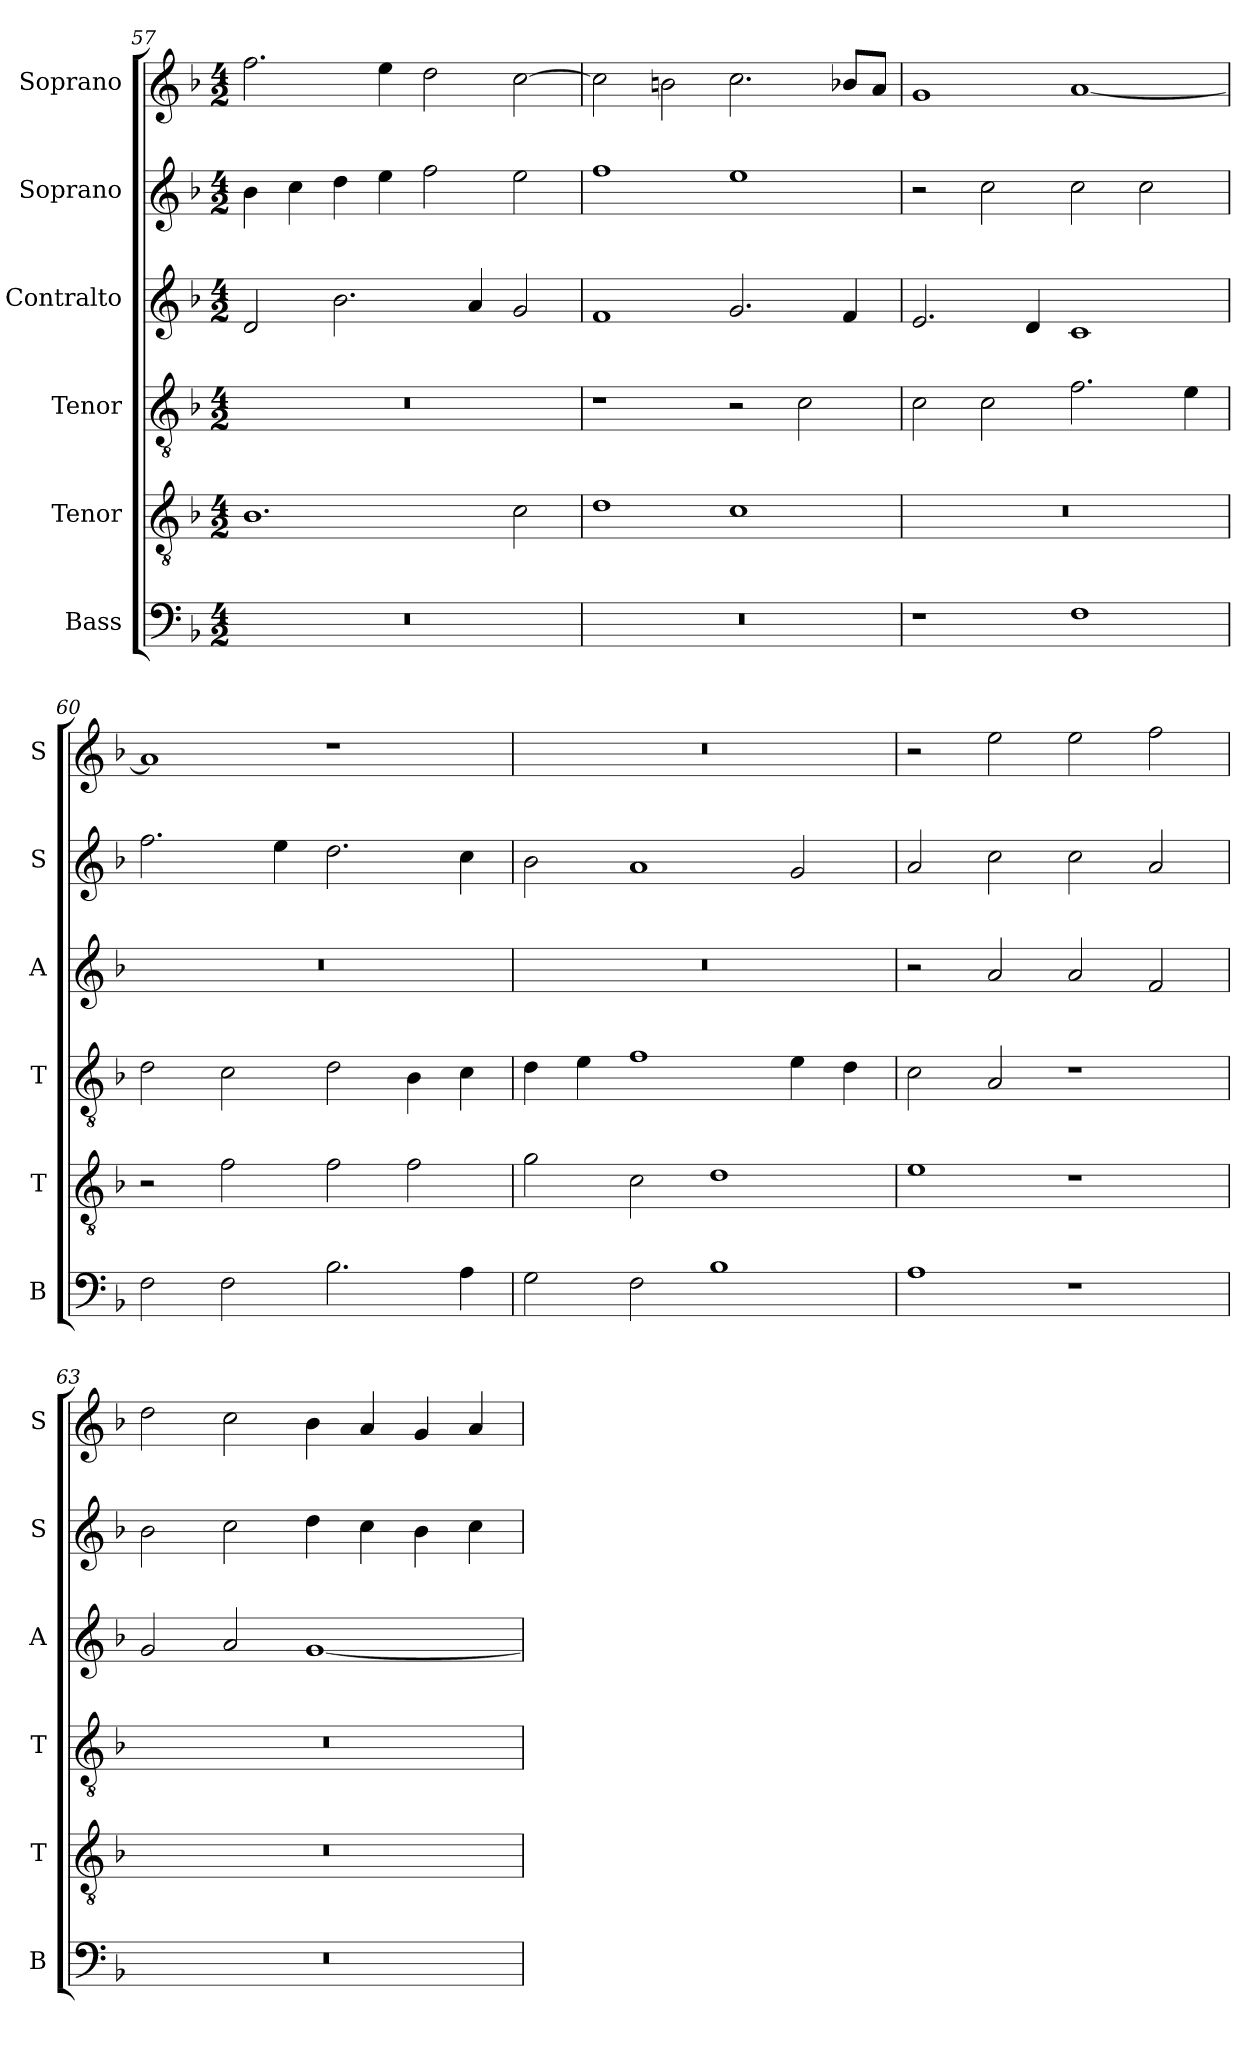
**kern	**kern	**kern	**kern	**kern	**kern
*part6	*part5	*part4	*part3	*part2	*part1
*staff6	*staff5	*staff4	*staff3	*staff2	*staff1
*I"Bass	*I"Tenor	*I"Tenor	*I"Contralto	*I"Soprano	*I"Soprano
*I'B	*I'T	*I'T	*I'A	*I'S	*I'S
*clefF4	*clefGv2	*clefGv2	*clefG2	*clefG2	*clefG2
*k[b-]	*k[b-]	*k[b-]	*k[b-]	*k[b-]	*k[b-]
*F:ion	*F:ion	*F:ion	*F:ion	*F:ion	*F:ion
*M4/2	*M4/2	*M4/2	*M4/2	*M4/2	*M4/2
=57	=57	=57	=57	=57	=57
0r	1.B-	0r	2d	4b-	2.ff
.	.	.	.	4cc	.
.	.	.	2.b-	4dd	.
.	.	.	.	4ee	4ee
.	.	.	.	2ff	2dd
.	.	.	4a	.	.
.	2c	.	2g	2ee	[2cc
=58	=58	=58	=58	=58	=58
0r	1d	1r	1f	1ff	2cc]
.	.	.	.	.	2bn
.	1c	2r	2.g	1ee	2.cc
.	.	2c	.	.	.
.	.	.	4f	.	8b-X/L
.	.	.	.	.	8a/J
=59	=59	=59	=59	=59	=59
1r	0r	2c	2.e	2r	1g
.	.	2c	.	2cc	.
.	.	.	4d	.	.
1F	.	2.f	1c	2cc	[1a
.	.	.	.	2cc	.
.	.	4e	.	.	.
=60	=60	=60	=60	=60	=60
2F	2r	2d	0r	2.ff	1a]
2F	2f	2c	.	.	.
.	.	.	.	4ee	.
2.B-	2f	2d	.	2.dd	1r
.	2f	4B-	.	.	.
4A	.	4c	.	4cc	.
=61	=61	=61	=61	=61	=61
2G	2g	4d	0r	2b-	0r
.	.	4e	.	.	.
2F	2c	1f	.	1a	.
1B-	1d	.	.	.	.
.	.	4e	.	2g	.
.	.	4d	.	.	.
=62	=62	=62	=62	=62	=62
1A	1e	2c	2r	2a	2r
.	.	2A	2a	2cc	2ee
1r	1r	1r	2a	2cc	2ee
.	.	.	2f	2a	2ff
=63	=63	=63	=63	=63	=63
0r	0r	0r	2g	2b-	2dd
.	.	.	2a	2cc	2cc
.	.	.	[1g	4dd	4b-
.	.	.	.	4cc	4a
.	.	.	.	4b-	4g
.	.	.	.	4cc	4a
=	=	=	=	=	=
*-	*-	*-	*-	*-	*-
